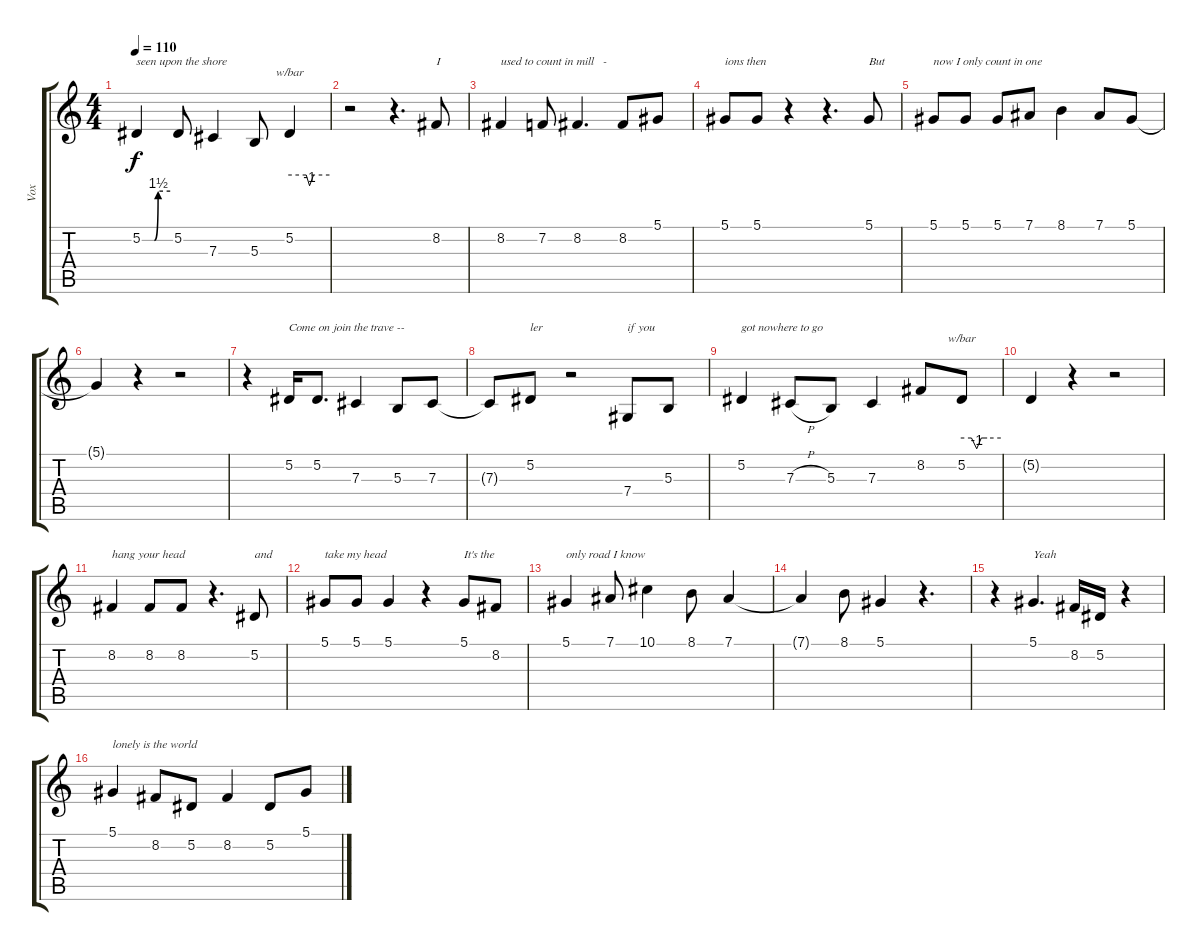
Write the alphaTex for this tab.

\track ("Vox" "Vox") {instrument violin}
\staff {score tabs}
\tuning (Eb4 Bb3 Gb3 Db3 Ab2 Eb2) {hide}
\ts (4 4)
\tempo 110
\clef g2
\ks c
5.2{be (custom 0 0 26 0 34 6 60 6)}.4{txt "seen upon the shore" dy f} 5.2.8 7.3.4 5.3.8 5.2.4{tbe (custom default 0 0 25 0 30 -4 36 0 60 0)} |
r.2 r.4{d} 8.2.8{txt "I"} |
8.2.4{txt "used to count in mill   -"} 7.2.8 8.2.4{d} 8.2.8 5.1.8 |
5.1.8{txt "ions then"} 5.1.8 r.4 r.4{d} 5.1.8{txt "But"} |
5.1.8{txt "now I only count in one"} 5.1.8 5.1.8 7.1.8 8.1.4 7.1.8 5.1.8 |
5.1{t}.4 r.4 r.2 |
r.4 5.2.16{txt "Come on join the trave --"} 5.2.8{d} 7.3.4 5.3.8 7.3.8 |
7.3{t}.8 5.2.8{txt "ler"} r.2 7.4.8{txt "if you"} 5.3.8 |
5.2.4{txt "got nowhere to go"} 7.3{h}.8 5.3.8 7.3.4 8.2.8 5.2.8{tbe (custom default 0 0 15 0 23 -4 30 0 39 0 60 0)} |
5.2{t}.4 r.4 r.2 |
8.2.4{txt "hang your head"} 8.2.8 8.2.8 r.4{d} 5.2.8{txt "and"} |
5.1.8{txt "take my head"} 5.1.8 5.1.4 r.4 5.1.8{txt "It's the"} 8.2.8 |
5.1.4{txt "only road I know"} 7.1.8 10.1.4 8.1.8 7.1.4 |
7.1{t}.4 8.1.8 5.1.4 r.4{d} |
r.4 5.1.4{d txt "Yeah"} 8.2.16 5.2.16 r.4 |
5.1.4{txt "lonely is the world"} 8.2.8 5.2.8 8.2.4 5.2.8 5.1.8
